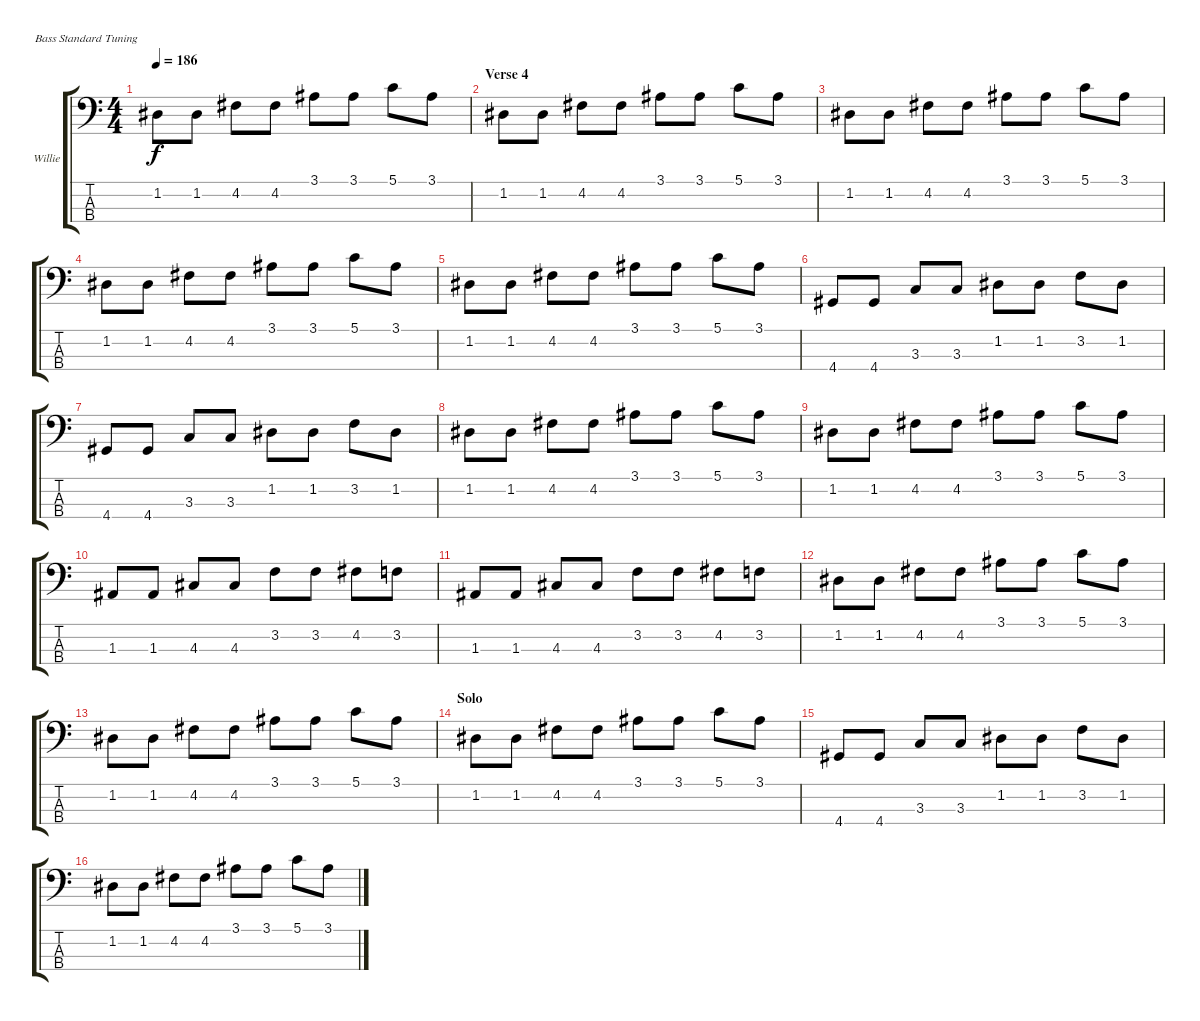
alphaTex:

\defaultSystemsLayout 4
\bracketExtendMode groupsimilarinstruments
\firstSystemTrackNameOrientation horizontal
\otherSystemsTrackNameOrientation horizontal
\track ("Willie Dixon" "Willie") {instrument electricbassfinger}
\staff {score tabs}
\tuning (G2 D2 A1 E1)
\ts (4 4)
\tempo 186
\clef f4
\scale
0.333333
\ks c
1.2.8{dy f} 1.2.8 4.2.8 4.2.8 3.1.8 3.1.8 5.1.8 3.1.8 |
\section ("" "Verse 4")
\scale
0.333333 1.2.8 1.2.8 4.2.8 4.2.8 3.1.8 3.1.8 5.1.8 3.1.8 |
\scale
0.333333 1.2.8 1.2.8 4.2.8 4.2.8 3.1.8 3.1.8 5.1.8 3.1.8 |
\scale
0.333333 1.2.8 1.2.8 4.2.8 4.2.8 3.1.8 3.1.8 5.1.8 3.1.8 |
\scale
0.333333 1.2.8 1.2.8 4.2.8 4.2.8 3.1.8 3.1.8 5.1.8 3.1.8 |
\scale
0.333333 4.4.8 4.4.8 3.3.8 3.3.8 1.2.8 1.2.8 3.2.8 1.2.8 |
\scale
0.333333 4.4.8 4.4.8 3.3.8 3.3.8 1.2.8 1.2.8 3.2.8 1.2.8 |
\scale
0.333333 1.2.8 1.2.8 4.2.8 4.2.8 3.1.8 3.1.8 5.1.8 3.1.8 |
\scale
0.333333 1.2.8 1.2.8 4.2.8 4.2.8 3.1.8 3.1.8 5.1.8 3.1.8 |
\scale
0.333333 1.3.8 1.3.8 4.3.8 4.3.8 3.2.8 3.2.8 4.2.8 3.2.8 |
\scale
0.333333 1.3.8 1.3.8 4.3.8 4.3.8 3.2.8 3.2.8 4.2.8 3.2.8 |
\scale
0.333333 1.2.8 1.2.8 4.2.8 4.2.8 3.1.8 3.1.8 5.1.8 3.1.8 |
\scale
0.333333 1.2.8 1.2.8 4.2.8 4.2.8 3.1.8 3.1.8 5.1.8 3.1.8 |
\section ("" "Solo")
\scale
0.333333 1.2.8 1.2.8 4.2.8 4.2.8 3.1.8 3.1.8 5.1.8 3.1.8 |
\scale
0.333333 4.4.8 4.4.8 3.3.8 3.3.8 1.2.8 1.2.8 3.2.8 1.2.8 |
\scale
0.333333 1.2.8 1.2.8 4.2.8 4.2.8 3.1.8 3.1.8 5.1.8 3.1.8
